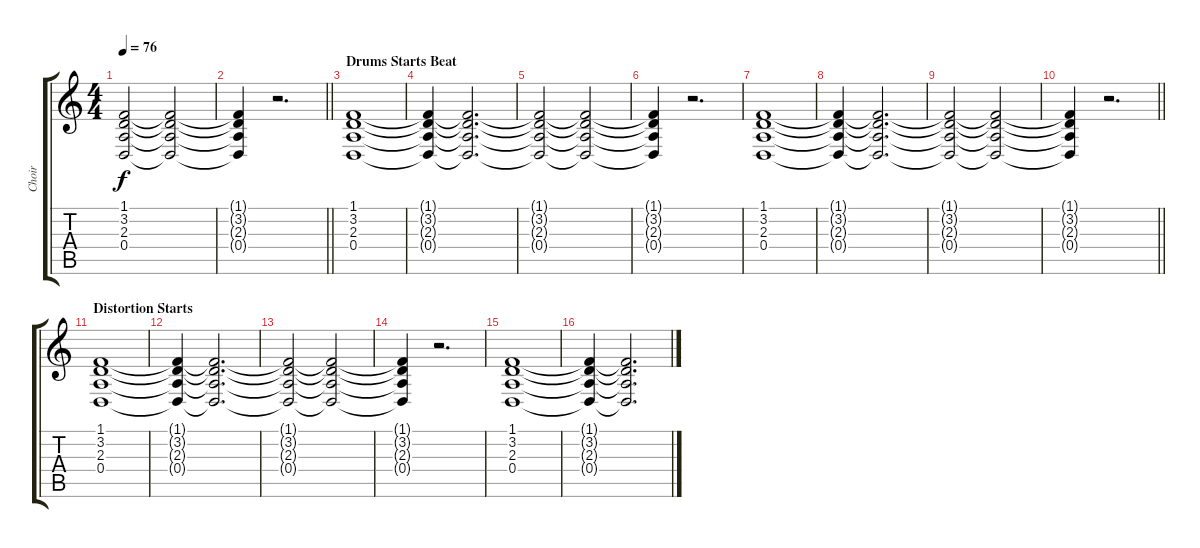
\track ("Choir" "Choir") {instrument choiraahs}
\staff {score tabs}
\tuning (E4 B3 G3 D3 A2 E2) {hide}
\ts (4 4)
\tempo 76
\clef g2
\ks c
(1.1{t} 3.2{t} 2.3{t} 0.4{t}).2{dy f volume 4 balance 11} (1.1{t} 3.2{t} 2.3{t} 0.4{t}).2{volume 0} |
\barLineRight lightlight
(1.1{t} 3.2{t} 2.3{t} 0.4{t}).4 r.2{d balance 8} |
\section ("" "Drums Starts Beat")
(1.1 3.2 2.3 0.4).1{volume 5} |
(1.1{t} 3.2{t} 2.3{t} 0.4{t}).4 (1.1{t} 3.2{t} 2.3{t} 0.4{t}).2{d volume 2} |
(1.1{t} 3.2{t} 2.3{t} 0.4{t}).2{volume 4 balance 11} (1.1{t} 3.2{t} 2.3{t} 0.4{t}).2{volume 0} |
(1.1{t} 3.2{t} 2.3{t} 0.4{t}).4 r.2{d balance 8} |
(1.1 3.2 2.3 0.4).1{volume 5} |
(1.1{t} 3.2{t} 2.3{t} 0.4{t}).4 (1.1{t} 3.2{t} 2.3{t} 0.4{t}).2{d volume 2} |
(1.1{t} 3.2{t} 2.3{t} 0.4{t}).2{volume 4 balance 11} (1.1{t} 3.2{t} 2.3{t} 0.4{t}).2{volume 0} |
\barLineRight lightlight
(1.1{t} 3.2{t} 2.3{t} 0.4{t}).4 r.2{d balance 8} |
\section ("" "Distortion Starts")
(1.1 3.2 2.3 0.4).1{volume 5} |
(1.1{t} 3.2{t} 2.3{t} 0.4{t}).4 (1.1{t} 3.2{t} 2.3{t} 0.4{t}).2{d volume 2} |
(1.1{t} 3.2{t} 2.3{t} 0.4{t}).2{volume 4 balance 11} (1.1{t} 3.2{t} 2.3{t} 0.4{t}).2{volume 0} |
(1.1{t} 3.2{t} 2.3{t} 0.4{t}).4 r.2{d balance 8} |
(1.1 3.2 2.3 0.4).1{volume 5} |
(1.1{t} 3.2{t} 2.3{t} 0.4{t}).4 (1.1{t} 3.2{t} 2.3{t} 0.4{t}).2{d volume 2}
